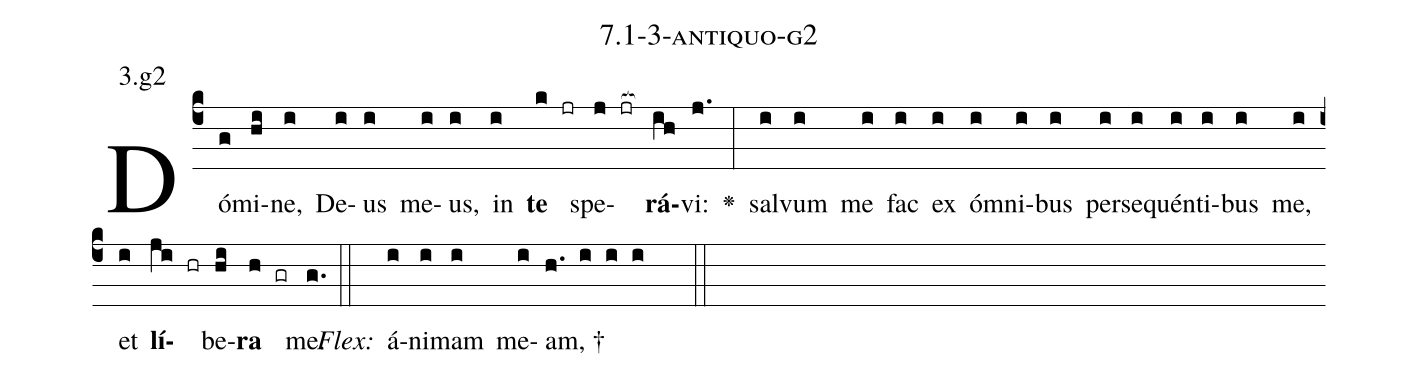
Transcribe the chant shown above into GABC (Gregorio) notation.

name: 7.1-3-antiquo-g2;
annotation: 3.g2;
%%
(c4)Dó(g)mi(hi)ne,(i) De(i)us(i) me(i)us,(i) in(i) <b>te</b>(k jr) spe(j jr[ocb:1{])<b>rá</b>(ih[ocb:0}])vi:(j.) <v>\greheightstar</v>(:) sal(i)vum(i) me(i) fac(i) ex(i) óm(i)ni(i)bus(i) per(i)se(i)quén(i)ti(i)bus(i) me,(i) et(i) <b>lí</b>(ji hr)be(hi)<b>ra</b>(h gr) me.(g.) (::)
<i>Flex:</i>()  á(i)ni(i)mam(i) me(i)am, †(h. i i i  ::)

%E(i) u(i) o(ji) u(hi) a(h) e.(g.) (::)
